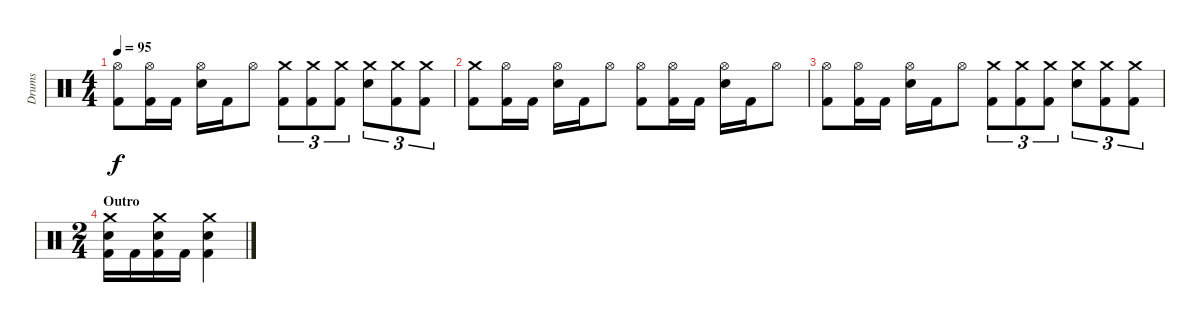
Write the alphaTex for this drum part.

\track ("Drums" "Drums") {instrument percussion}
\staff {score}
\articulation defaults
\ts (4 4)
\tempo 95
\clef neutral
\ks c
("Hi-Hat (open)" "Kick (hit) 2").8{dy f} ("Hi-Hat (open)" "Kick (hit) 2").16 "Kick (hit) 2".16 ("Hi-Hat (open)" "Electric Snare (hit)").16 "Kick (hit) 2".16 "Hi-Hat (open)".8 ("Crash medium (hit)" "Kick (hit) 2").8{tu (3 2)} ("Crash medium (hit)" "Kick (hit) 2").8{tu (3 2)} ("Crash medium (hit)" "Kick (hit) 2").8{tu (3 2)} ("Crash medium (hit)" "Electric Snare (hit)").8{tu (3 2)} ("Crash medium (hit)" "Kick (hit) 2").8{tu (3 2)} ("Crash medium (hit)" "Kick (hit) 2").8{tu (3 2)} |
("Crash medium (hit)" "Kick (hit) 2").8 ("Hi-Hat (open)" "Kick (hit) 2").16 "Kick (hit) 2".16 ("Hi-Hat (open)" "Electric Snare (hit)").16 "Kick (hit) 2".16 "Hi-Hat (open)".8 ("Hi-Hat (open)" "Kick (hit) 2").8 ("Hi-Hat (open)" "Kick (hit) 2").16 "Kick (hit) 2".16 ("Hi-Hat (open)" "Electric Snare (hit)").16 "Kick (hit) 2".16 "Hi-Hat (open)".8 |
("Hi-Hat (open)" "Kick (hit) 2").8 ("Hi-Hat (open)" "Kick (hit) 2").16 "Kick (hit) 2".16 ("Hi-Hat (open)" "Electric Snare (hit)").16 "Kick (hit) 2".16 "Hi-Hat (open)".8 ("Crash medium (hit)" "Kick (hit) 2").8{tu (3 2)} ("Crash medium (hit)" "Kick (hit) 2").8{tu (3 2)} ("Crash medium (hit)" "Kick (hit) 2").8{tu (3 2)} ("Crash medium (hit)" "Electric Snare (hit)").8{tu (3 2)} ("Crash medium (hit)" "Kick (hit) 2").8{tu (3 2)} ("Crash medium (hit)" "Kick (hit) 2").8{tu (3 2)} |
\ts (2 4)
\section ("" "Outro")
("Crash medium (hit)" "Electric Snare (hit)" "Kick (hit) 2").16 "Kick (hit) 2".16 ("Crash medium (hit)" "Electric Snare (hit)" "Kick (hit) 2").16 "Kick (hit) 2".16 ("Crash medium (hit)" "Electric Snare (hit)" "Kick (hit) 2").4
